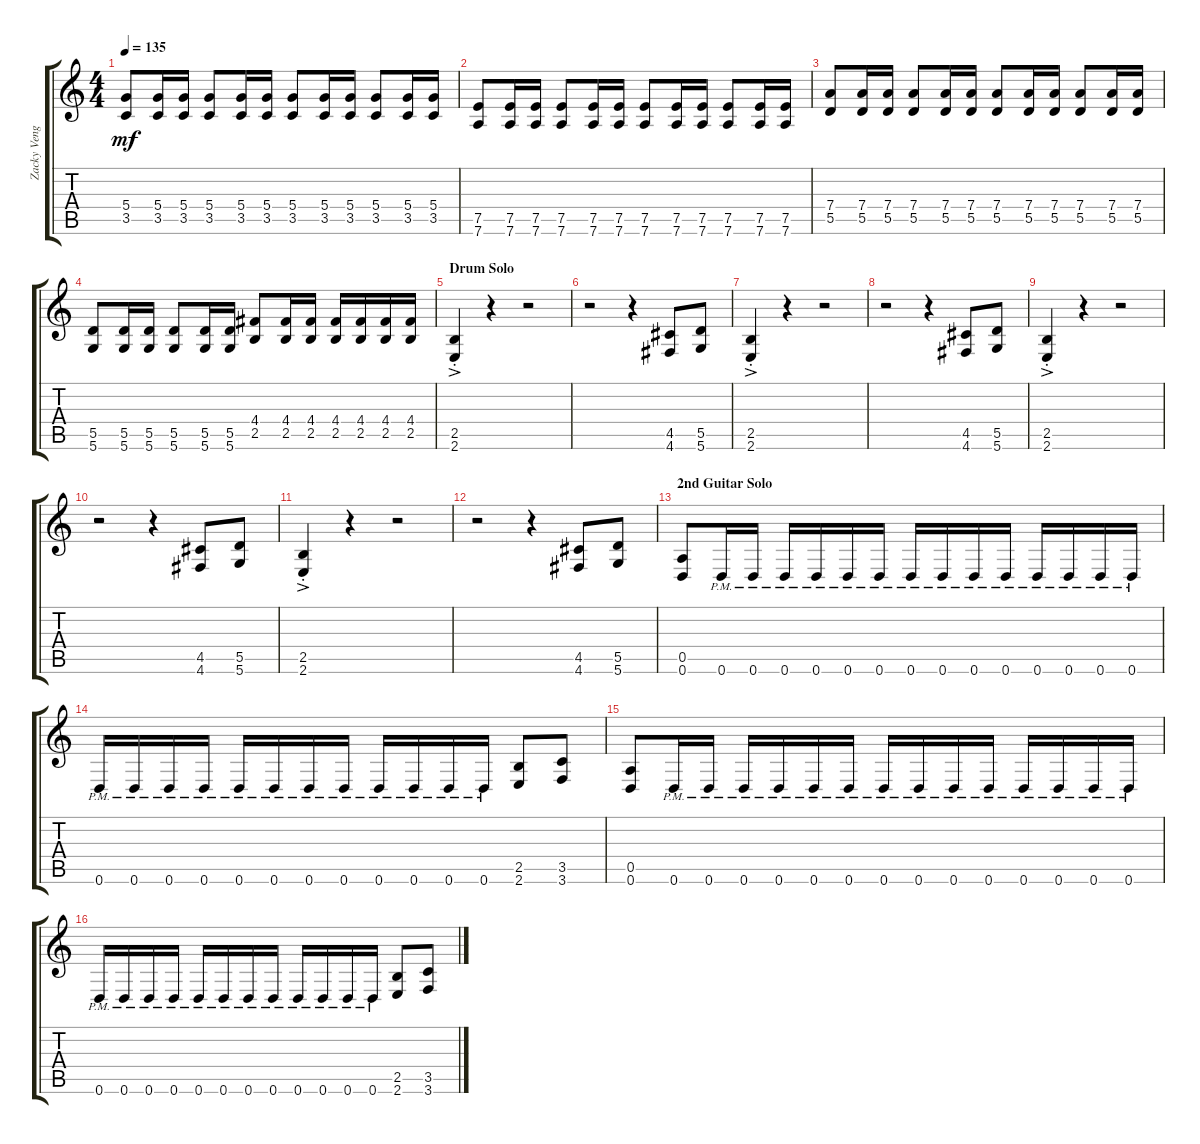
\track ("Zacky Vengeance" "Zacky Veng") {instrument distortionguitar}
\staff {score tabs}
\tuning (E4 B3 G3 D3 A2 D2) {hide}
\ts (4 4)
\tempo 135
\clef g2
\ks c
(5.4 3.5).8{dy mf} (5.4 3.5).16 (5.4 3.5).16 (5.4 3.5).8 (5.4 3.5).16 (5.4 3.5).16 (5.4 3.5).8 (5.4 3.5).16 (5.4 3.5).16 (5.4 3.5).8 (5.4 3.5).16 (5.4 3.5).16 |
(7.5 7.6).8 (7.5 7.6).16 (7.5 7.6).16 (7.5 7.6).8 (7.5 7.6).16 (7.5 7.6).16 (7.5 7.6).8 (7.5 7.6).16 (7.5 7.6).16 (7.5 7.6).8 (7.5 7.6).16 (7.5 7.6).16 |
(7.4 5.5).8 (7.4 5.5).16 (7.4 5.5).16 (7.4 5.5).8 (7.4 5.5).16 (7.4 5.5).16 (7.4 5.5).8 (7.4 5.5).16 (7.4 5.5).16 (7.4 5.5).8 (7.4 5.5).16 (7.4 5.5).16 |
(5.5 5.6).8 (5.5 5.6).16 (5.5 5.6).16 (5.5 5.6).8 (5.5 5.6).16 (5.5 5.6).16 (4.4 2.5).8 (4.4 2.5).16 (4.4 2.5).16 (4.4 2.5).16 (4.4 2.5).16 (4.4 2.5).16 (4.4 2.5).16 |
\section ("" "Drum Solo")
(2.5{ac st} 2.6{ac st}).4 r.4 r.2 |
r.2 r.4 (4.5 4.6).8 (5.5 5.6).8 |
(2.5{ac st} 2.6{ac st}).4 r.4 r.2 |
r.2 r.4 (4.5 4.6).8 (5.5 5.6).8 |
(2.5{ac st} 2.6{ac st}).4 r.4 r.2 |
r.2 r.4 (4.5 4.6).8 (5.5 5.6).8 |
(2.5{ac st} 2.6{ac st}).4 r.4 r.2 |
r.2 r.4 (4.5 4.6).8 (5.5 5.6).8 |
\section ("" "2nd Guitar Solo")
(0.5 0.6).8 0.6{pm}.16 0.6{pm}.16 0.6{pm}.16 0.6{pm}.16 0.6{pm}.16 0.6{pm}.16 0.6{pm}.16 0.6{pm}.16 0.6{pm}.16 0.6{pm}.16 0.6{pm}.16 0.6{pm}.16 0.6{pm}.16 0.6{pm}.16 |
0.6{pm}.16 0.6{pm}.16 0.6{pm}.16 0.6{pm}.16 0.6{pm}.16 0.6{pm}.16 0.6{pm}.16 0.6{pm}.16 0.6{pm}.16 0.6{pm}.16 0.6{pm}.16 0.6{pm}.16 (2.5 2.6).8 (3.5 3.6).8 |
(0.5 0.6).8 0.6{pm}.16 0.6{pm}.16 0.6{pm}.16 0.6{pm}.16 0.6{pm}.16 0.6{pm}.16 0.6{pm}.16 0.6{pm}.16 0.6{pm}.16 0.6{pm}.16 0.6{pm}.16 0.6{pm}.16 0.6{pm}.16 0.6{pm}.16 |
0.6{pm}.16 0.6{pm}.16 0.6{pm}.16 0.6{pm}.16 0.6{pm}.16 0.6{pm}.16 0.6{pm}.16 0.6{pm}.16 0.6{pm}.16 0.6{pm}.16 0.6{pm}.16 0.6{pm}.16 (2.5 2.6).8 (3.5 3.6).8
